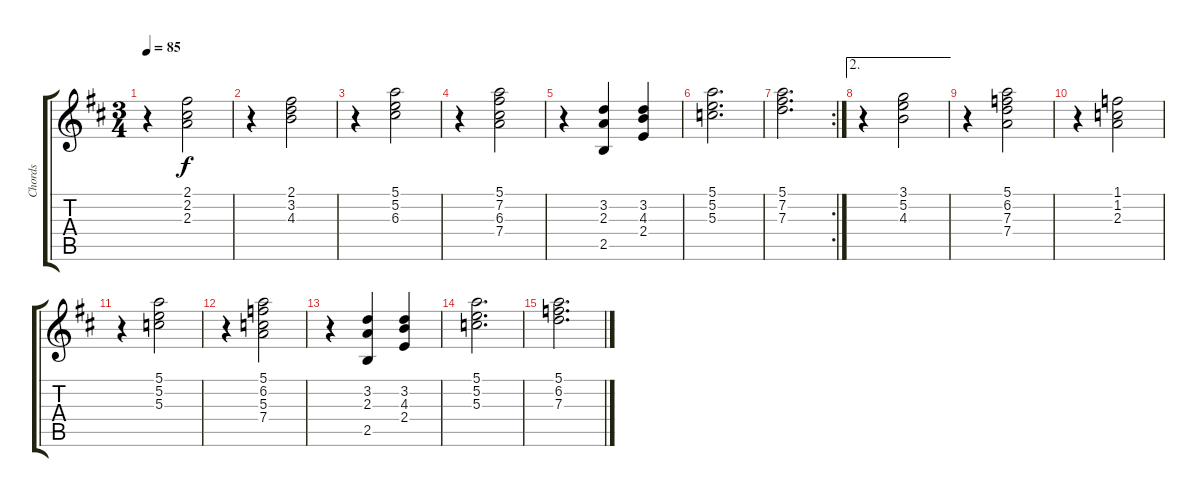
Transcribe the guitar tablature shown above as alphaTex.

\track ("Chords" "Chords") {instrument electricguitarjazz}
\staff {score tabs}
\tuning (E4 B3 G3 D3 A2 E2) {hide}
\ts (3 4)
\tempo 85
\clef g2
\ks d
r.4{dy f} (2.1 2.2 2.3).2 |
r.4 (2.1 3.2 4.3).2 |
r.4 (5.1 5.2 6.3).2 |
r.4 (5.1 7.2 6.3 7.4).2 |
r.4 (3.2 2.3 2.5).4 (3.2 4.3 2.4).4 |
(5.1 5.2 5.3).2{d} |
\rc 2
(5.1 7.2 7.3).2{d} |
\ae 2
r.4 (3.1 5.2 4.3).2 |
r.4 (5.1 6.2 7.3 7.4).2 |
r.4 (1.1 1.2 2.3).2 |
r.4 (5.1 5.2 5.3).2 |
r.4 (5.1 6.2 5.3 7.4).2 |
r.4 (3.2 2.3 2.5).4 (3.2 4.3 2.4).4 |
(5.1 5.2 5.3).2{d} |
(5.1 6.2 7.3).2{d}
